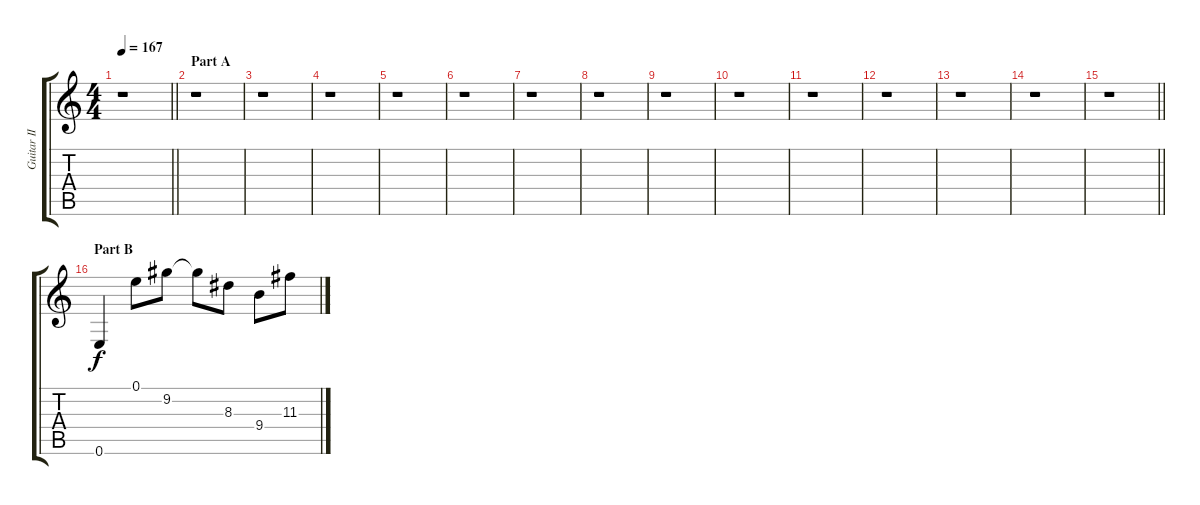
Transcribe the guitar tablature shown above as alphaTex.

\track ("Guitar II (Ken)" "Guitar II ") {mute instrument electricguitarclean}
\staff {score tabs}
\tuning (E4 B3 G3 D3 A2 E2) {hide}
\ts (4 4)
\tempo 167
\clef g2
\barLineRight lightlight
\ks c
r.1{dy f instrument electricguitarclean} |
\section ("" "Part A")
r.1 |
r.1 |
r.1 |
r.1 |
r.1 |
r.1 |
r.1 |
r.1 |
r.1 |
r.1 |
r.1 |
r.1 |
r.1 |
\barLineRight lightlight
r.1 |
\section ("" "Part B")
0.6.4 0.1.8 9.2.8 9.2{t}.8 8.3.8 9.4.8 11.3.8
